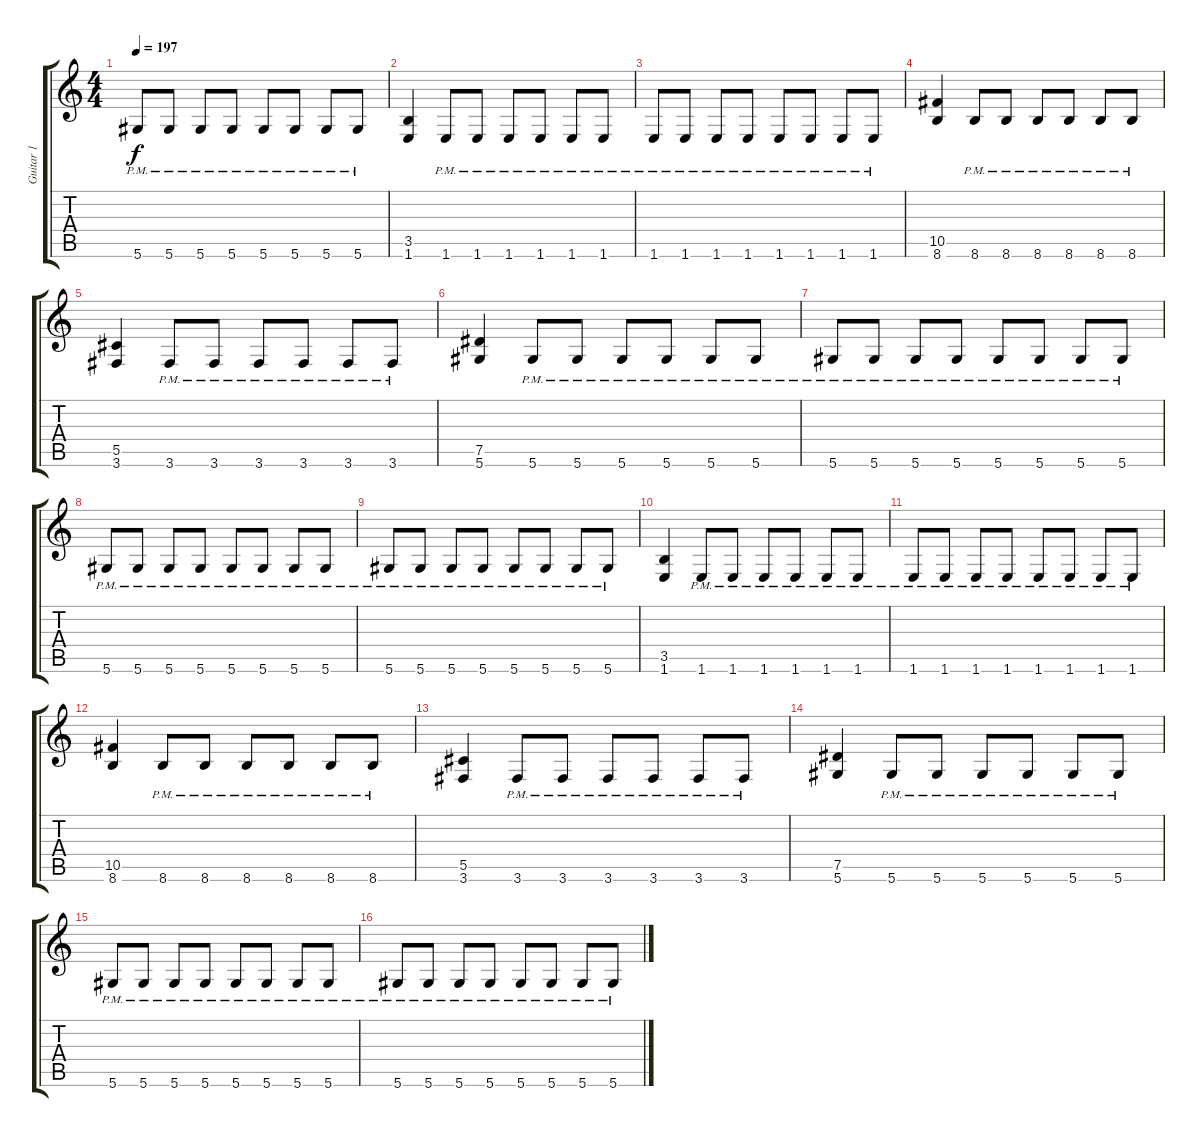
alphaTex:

\track ("Guitar 1" "Guitar 1") {instrument acousticguitarsteel}
\staff {score tabs}
\tuning (Eb4 Bb3 Gb3 Db3 Ab2 Eb2) {hide}
\ts (4 4)
\tempo 197
\clef g2
\ks c
5.6{pm}.8{dy f} 5.6{pm}.8 5.6{pm}.8 5.6{pm}.8 5.6{pm}.8 5.6{pm}.8 5.6{pm}.8 5.6{pm}.8 |
(3.5 1.6).4 1.6{pm}.8 1.6{pm}.8 1.6{pm}.8 1.6{pm}.8 1.6{pm}.8 1.6{pm}.8 |
1.6{pm}.8 1.6{pm}.8 1.6{pm}.8 1.6{pm}.8 1.6{pm}.8 1.6{pm}.8 1.6{pm}.8 1.6{pm}.8 |
(10.5 8.6).4 8.6{pm}.8 8.6{pm}.8 8.6{pm}.8 8.6{pm}.8 8.6{pm}.8 8.6{pm}.8 |
(5.5 3.6).4 3.6{pm}.8 3.6{pm}.8 3.6{pm}.8 3.6{pm}.8 3.6{pm}.8 3.6{pm}.8 |
(7.5 5.6).4 5.6{pm}.8 5.6{pm}.8 5.6{pm}.8 5.6{pm}.8 5.6{pm}.8 5.6{pm}.8 |
5.6{pm}.8 5.6{pm}.8 5.6{pm}.8 5.6{pm}.8 5.6{pm}.8 5.6{pm}.8 5.6{pm}.8 5.6{pm}.8 |
5.6{pm}.8 5.6{pm}.8 5.6{pm}.8 5.6{pm}.8 5.6{pm}.8 5.6{pm}.8 5.6{pm}.8 5.6{pm}.8 |
5.6{pm}.8 5.6{pm}.8 5.6{pm}.8 5.6{pm}.8 5.6{pm}.8 5.6{pm}.8 5.6{pm}.8 5.6{pm}.8 |
(3.5 1.6).4 1.6{pm}.8 1.6{pm}.8 1.6{pm}.8 1.6{pm}.8 1.6{pm}.8 1.6{pm}.8 |
1.6{pm}.8 1.6{pm}.8 1.6{pm}.8 1.6{pm}.8 1.6{pm}.8 1.6{pm}.8 1.6{pm}.8 1.6{pm}.8 |
(10.5 8.6).4 8.6{pm}.8 8.6{pm}.8 8.6{pm}.8 8.6{pm}.8 8.6{pm}.8 8.6{pm}.8 |
(5.5 3.6).4 3.6{pm}.8 3.6{pm}.8 3.6{pm}.8 3.6{pm}.8 3.6{pm}.8 3.6{pm}.8 |
(7.5 5.6).4 5.6{pm}.8 5.6{pm}.8 5.6{pm}.8 5.6{pm}.8 5.6{pm}.8 5.6{pm}.8 |
5.6{pm}.8 5.6{pm}.8 5.6{pm}.8 5.6{pm}.8 5.6{pm}.8 5.6{pm}.8 5.6{pm}.8 5.6{pm}.8 |
5.6{pm}.8 5.6{pm}.8 5.6{pm}.8 5.6{pm}.8 5.6{pm}.8 5.6{pm}.8 5.6{pm}.8 5.6{pm}.8
